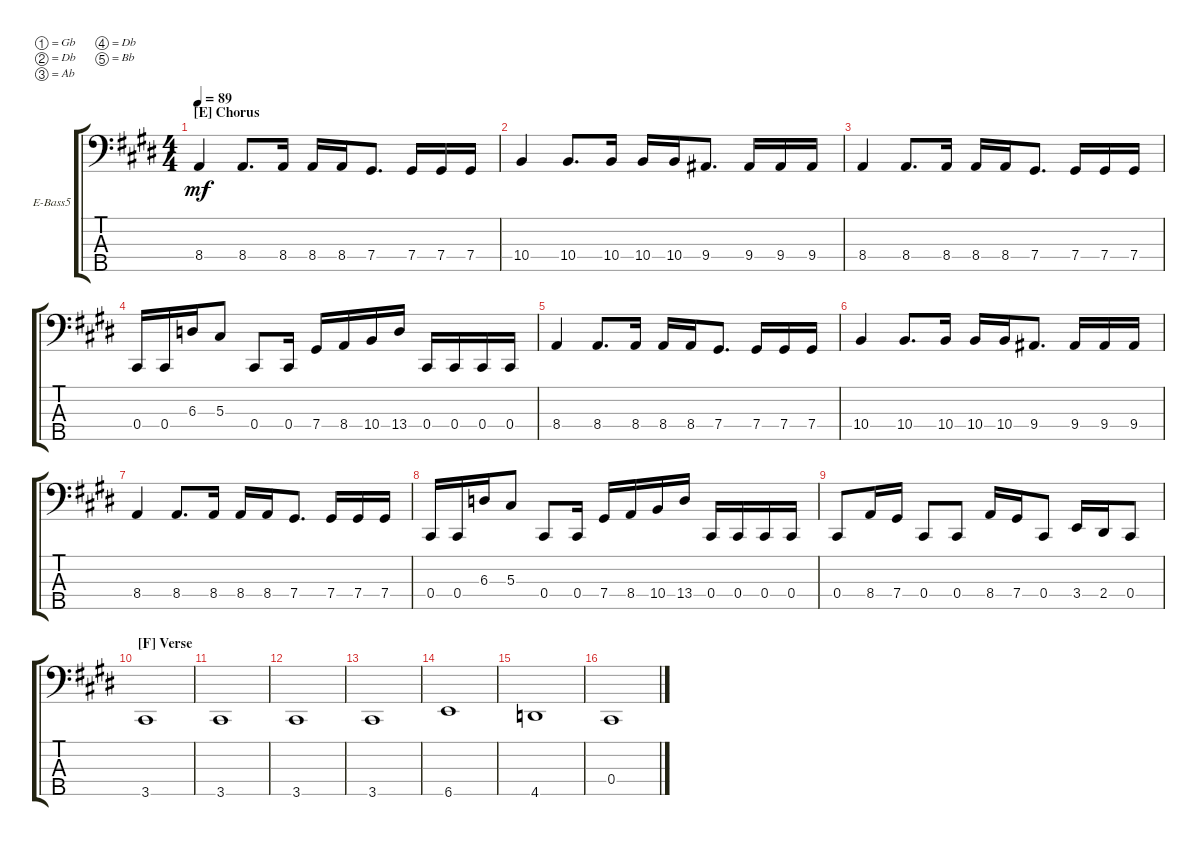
\defaultSystemsLayout 4
\bracketExtendMode groupsimilarinstruments
\firstSystemTrackNameOrientation horizontal
\otherSystemsTrackNameOrientation horizontal
\track ("Electric Bass" "E-Bass5") {instrument electricbassfinger}
\staff {score tabs}
\tuning (Gb2 Db2 Ab1 Db1 Bb0)
\ts (4 4)
\section ("E" "Chorus")
\tempo 89
\clef f4
\ks c#minor
8.4.4{dy mf} 8.4.8{d} 8.4.16 8.4.16 8.4.16 7.4.8{d} 7.4.16 7.4.16 7.4.16 |
10.4.4 10.4.8{d} 10.4.16 10.4.16 10.4.16 9.4.8{d} 9.4.16 9.4.16 9.4.16 |
8.4.4 8.4.8{d} 8.4.16 8.4.16 8.4.16 7.4.8{d} 7.4.16 7.4.16 7.4.16 |
0.4.16 0.4.16 6.3.16 5.3.8 0.4.8 0.4.16 7.4.16 8.4.16 10.4.16 13.4.16 0.4.16 0.4.16 0.4.16 0.4.16 |
8.4.4 8.4.8{d} 8.4.16 8.4.16 8.4.16 7.4.8{d} 7.4.16 7.4.16 7.4.16 |
10.4.4 10.4.8{d} 10.4.16 10.4.16 10.4.16 9.4.8{d} 9.4.16 9.4.16 9.4.16 |
8.4.4 8.4.8{d} 8.4.16 8.4.16 8.4.16 7.4.8{d} 7.4.16 7.4.16 7.4.16 |
0.4.16 0.4.16 6.3.16 5.3.8 0.4.8 0.4.16 7.4.16 8.4.16 10.4.16 13.4.16 0.4.16 0.4.16 0.4.16 0.4.16 |
0.4.8 8.4.16 7.4.16 0.4.8 0.4.8 8.4.16 7.4.16 0.4.8 3.4.16 2.4.16 0.4.8 |
\section ("F" "Verse")
3.5.1 |
3.5.1 |
3.5.1 |
3.5.1 |
6.5.1 |
4.5.1 |
0.4.1
